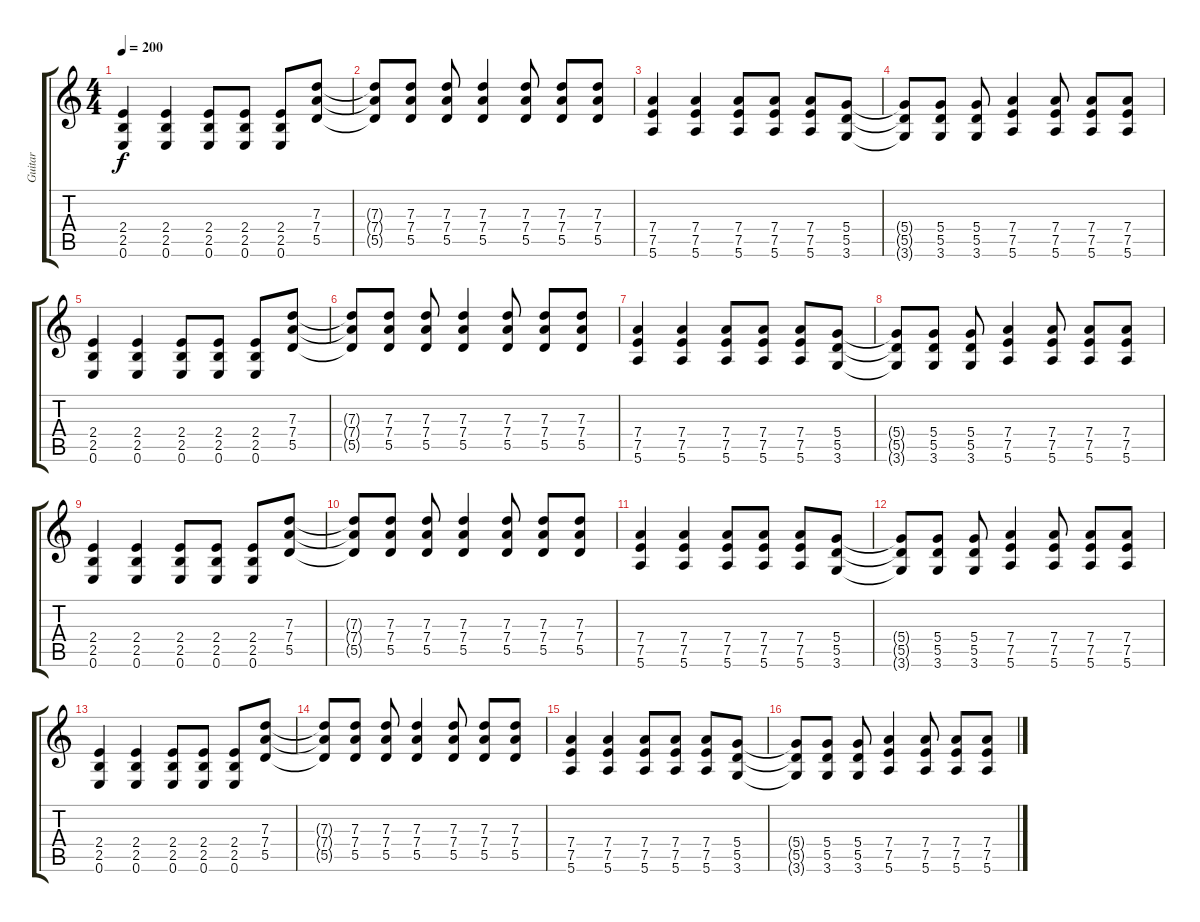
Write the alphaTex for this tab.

\track ("Guitar" "Guitar") {instrument distortionguitar}
\staff {score tabs}
\tuning (E4 B3 G3 D3 A2 E2) {hide}
\ts (4 4)
\tempo 200
\clef g2
\ks c
(2.4 2.5 0.6).4{dy f} (2.4 2.5 0.6).4 (2.4 2.5 0.6).8 (2.4 2.5 0.6).8 (2.4 2.5 0.6).8 (7.3 7.4 5.5).8 |
(7.3{t} 7.4{t} 5.5{t}).8 (7.3 7.4 5.5).8 (7.3 7.4 5.5).8 (7.3 7.4 5.5).4 (7.3 7.4 5.5).8 (7.3 7.4 5.5).8 (7.3 7.4 5.5).8 |
(7.4 7.5 5.6).4 (7.4 7.5 5.6).4 (7.4 7.5 5.6).8 (7.4 7.5 5.6).8 (7.4 7.5 5.6).8 (5.4 5.5 3.6).8 |
(5.4{t} 5.5{t} 3.6{t}).8 (5.4 5.5 3.6).8 (5.4 5.5 3.6).8 (7.4 7.5 5.6).4 (7.4 7.5 5.6).8 (7.4 7.5 5.6).8 (7.4 7.5 5.6).8 |
(2.4 2.5 0.6).4 (2.4 2.5 0.6).4 (2.4 2.5 0.6).8 (2.4 2.5 0.6).8 (2.4 2.5 0.6).8 (7.3 7.4 5.5).8 |
(7.3{t} 7.4{t} 5.5{t}).8 (7.3 7.4 5.5).8 (7.3 7.4 5.5).8 (7.3 7.4 5.5).4 (7.3 7.4 5.5).8 (7.3 7.4 5.5).8 (7.3 7.4 5.5).8 |
(7.4 7.5 5.6).4 (7.4 7.5 5.6).4 (7.4 7.5 5.6).8 (7.4 7.5 5.6).8 (7.4 7.5 5.6).8 (5.4 5.5 3.6).8 |
(5.4{t} 5.5{t} 3.6{t}).8 (5.4 5.5 3.6).8 (5.4 5.5 3.6).8 (7.4 7.5 5.6).4 (7.4 7.5 5.6).8 (7.4 7.5 5.6).8 (7.4 7.5 5.6).8 |
(2.4 2.5 0.6).4 (2.4 2.5 0.6).4 (2.4 2.5 0.6).8 (2.4 2.5 0.6).8 (2.4 2.5 0.6).8 (7.3 7.4 5.5).8 |
(7.3{t} 7.4{t} 5.5{t}).8 (7.3 7.4 5.5).8 (7.3 7.4 5.5).8 (7.3 7.4 5.5).4 (7.3 7.4 5.5).8 (7.3 7.4 5.5).8 (7.3 7.4 5.5).8 |
(7.4 7.5 5.6).4 (7.4 7.5 5.6).4 (7.4 7.5 5.6).8 (7.4 7.5 5.6).8 (7.4 7.5 5.6).8 (5.4 5.5 3.6).8 |
(5.4{t} 5.5{t} 3.6{t}).8 (5.4 5.5 3.6).8 (5.4 5.5 3.6).8 (7.4 7.5 5.6).4 (7.4 7.5 5.6).8 (7.4 7.5 5.6).8 (7.4 7.5 5.6).8 |
(2.4 2.5 0.6).4 (2.4 2.5 0.6).4 (2.4 2.5 0.6).8 (2.4 2.5 0.6).8 (2.4 2.5 0.6).8 (7.3 7.4 5.5).8 |
(7.3{t} 7.4{t} 5.5{t}).8 (7.3 7.4 5.5).8 (7.3 7.4 5.5).8 (7.3 7.4 5.5).4 (7.3 7.4 5.5).8 (7.3 7.4 5.5).8 (7.3 7.4 5.5).8 |
(7.4 7.5 5.6).4 (7.4 7.5 5.6).4 (7.4 7.5 5.6).8 (7.4 7.5 5.6).8 (7.4 7.5 5.6).8 (5.4 5.5 3.6).8 |
(5.4{t} 5.5{t} 3.6{t}).8 (5.4 5.5 3.6).8 (5.4 5.5 3.6).8 (7.4 7.5 5.6).4 (7.4 7.5 5.6).8 (7.4 7.5 5.6).8 (7.4 7.5 5.6).8
